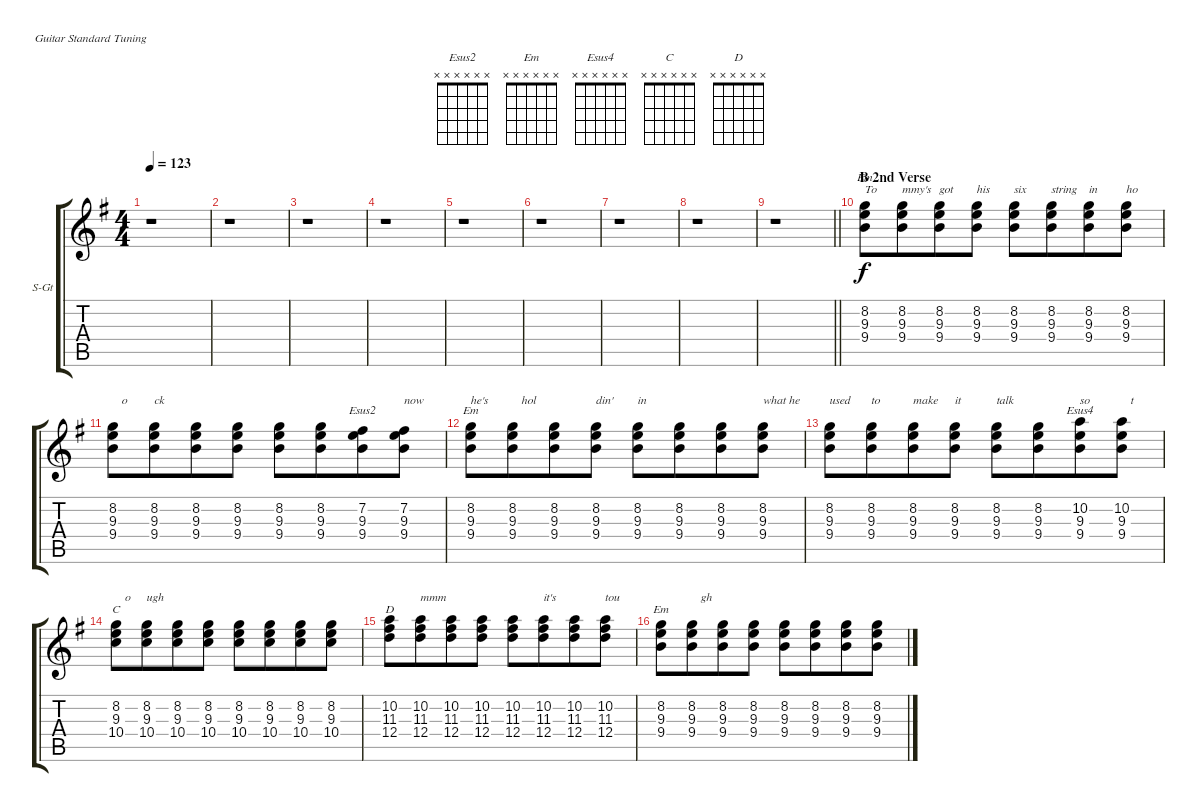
\bracketExtendMode groupsimilarinstruments
\firstSystemTrackNameOrientation horizontal
\otherSystemsTrackNameOrientation horizontal
\track ("guitar 2" "S-Gt") {instrument pad3polysynth}
\staff {score tabs}
\tuning (E4 B3 G3 D3 A2 E2)
\displaytranspose 12
\chord ("Esus2" x x x x x x)
\chord ("Em" x x x x x x)
\chord ("Esus4" x x x x x x)
\chord ("C" x x x x x x)
\chord ("D" x x x x x x)
\ts (4 4)
\tempo 123
\clef g2
\ks g
r.1{dy f} |
r.1 |
r.1 |
r.1 |
r.1 |
r.1 |
r.1 |
r.1 |
\barLineRight lightlight
r.1 |
\section ("" "B 2nd Verse")
(8.2 9.3 9.4).8{ch "Em" txt "To"} (8.2 9.3 9.4).8{txt "mmy's" beam merge} (8.2 9.3 9.4).8{txt "got"} (8.2 9.3 9.4).8{txt "his"} (8.2 9.3 9.4).8{txt "six"} (8.2 9.3 9.4).8{txt "string" beam merge} (8.2 9.3 9.4).8{txt "in"} (8.2 9.3 9.4).8{txt "ho"} |
(8.2 9.3 9.4).8{txt "   o"} (8.2 9.3 9.4).8{txt "ck" beam merge} (8.2 9.3 9.4).8 (8.2 9.3 9.4).8 (8.2 9.3 9.4).8 (8.2 9.3 9.4).8{beam merge} (7.2 9.3 9.4).8{ch "Esus2"} (7.2 9.3 9.4).8{txt "now"} |
(8.2 9.3 9.4).8{ch "Em" txt "he's"} (8.2 9.3 9.4).8{txt "   hol" beam merge} (8.2 9.3 9.4).8 (8.2 9.3 9.4).8{txt "din'"} (8.2 9.3 9.4).8{txt "in"} (8.2 9.3 9.4).8{beam merge} (8.2 9.3 9.4).8 (8.2 9.3 9.4).8{txt "what he"} |
(8.2 9.3 9.4).8{txt "used"} (8.2 9.3 9.4).8{txt "to" beam merge} (8.2 9.3 9.4).8{txt "make"} (8.2 9.3 9.4).8{txt "it"} (8.2 9.3 9.4).8{txt "talk"} (8.2 9.3 9.4).8{beam merge} (10.2 9.3 9.4).8{ch "Esus4" txt "so"} (10.2 9.3 9.4).8{txt "   t"} |
(8.2 9.3 10.4).8{ch "C" txt "   o"} (8.2 9.3 10.4).8{txt "ugh" beam merge} (8.2 9.3 10.4).8 (8.2 9.3 10.4).8 (8.2 9.3 10.4).8 (8.2 9.3 10.4).8{beam merge} (8.2 9.3 10.4).8 (8.2 9.3 10.4).8 |
(10.2 11.3 12.4).8{ch "D"} (10.2 11.3 12.4).8{txt "mmm" beam merge} (10.2 11.3 12.4).8 (10.2 11.3 12.4).8 (10.2 11.3 12.4).8 (10.2 11.3 12.4).8{txt "it's" beam merge} (10.2 11.3 12.4).8 (10.2 11.3 12.4).8{txt "tou"} |
(8.2 9.3 9.4).8{ch "Em"} (8.2 9.3 9.4).8{txt "   gh" beam merge} (8.2 9.3 9.4).8 (8.2 9.3 9.4).8 (8.2 9.3 9.4).8 (8.2 9.3 9.4).8{beam merge} (8.2 9.3 9.4).8 (8.2 9.3 9.4).8
